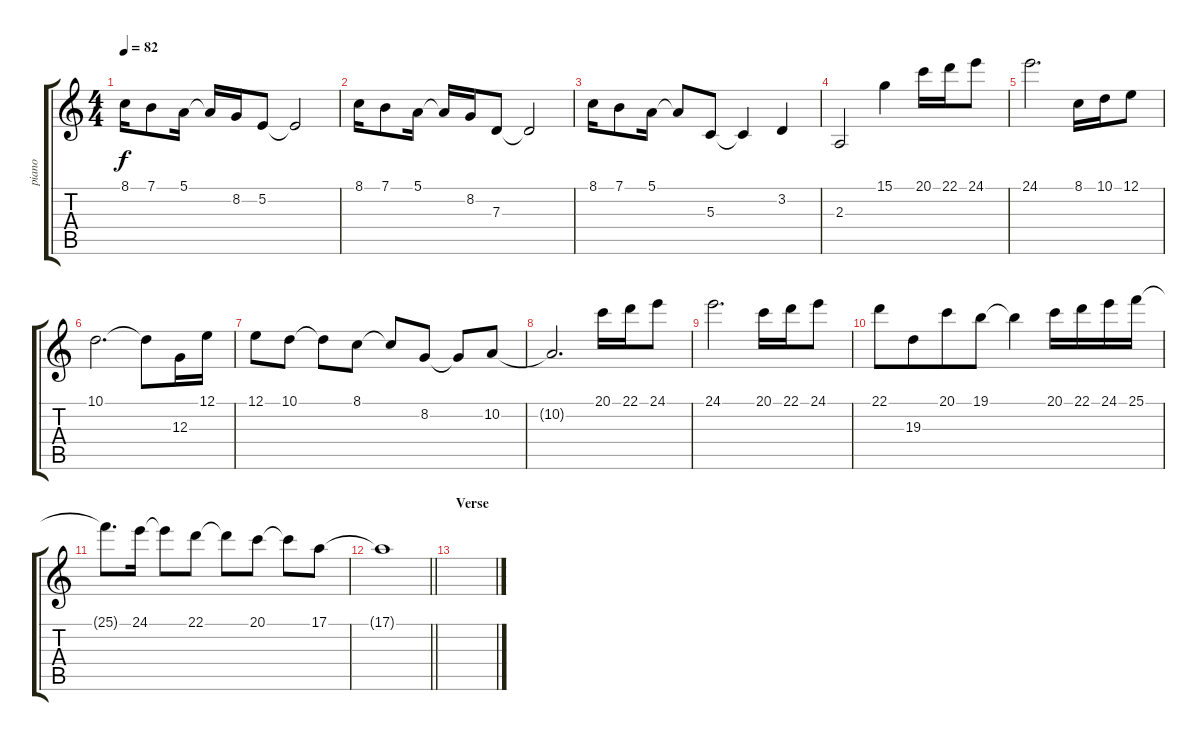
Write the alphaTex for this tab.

\track ("piano" "piano") {instrument acousticgrandpiano}
\staff {score tabs}
\tuning (E4 B3 G3 D3 A2 E2) {hide}
\ts (4 4)
\tempo 82
\clef g2
\ks c
8.1.16{dy f} 7.1.8 5.1.16 5.1{t}.16 8.2.16 5.2.8 5.2{t}.2 |
8.1.16 7.1.8 5.1.16 5.1{t}.16 8.2.16 7.3.8 7.3{t}.2 |
8.1.16 7.1.8 5.1.16 5.1{t}.8 5.3.8 5.3{t}.4 3.2.4 |
2.3.2 15.1.4 20.1.16 22.1.16 24.1.8 |
24.1.2{d} 8.1.16 10.1.16 12.1.8 |
10.1.2{d} 10.1{t}.8 12.3.16 12.1.16 |
12.1.8 10.1.8 10.1{t}.8 8.1.8 8.1{t}.8 8.2.8 8.2{t}.8 10.2.8 |
10.2{t}.2{d} 20.1.16 22.1.16 24.1.8 |
24.1.2{d} 20.1.16{beam Down} 22.1.16{beam Down} 24.1.8{beam Down} |
22.1.8 19.3.8{beam merge} 20.1.8 19.1.8 19.1{t}.4{beam Down} 20.1.16{beam Down} 22.1.16{beam Down} 24.1.16{beam Down} 25.1.16{beam Down} |
25.1{t}.8{d beam Down} 24.1.16{beam Down} 24.1{t}.8{beam Down} 22.1.8{beam Down} 22.1{t}.8{beam Down} 20.1.8{beam Down} 20.1{t}.8{beam Down} 17.1.8{beam Down} |
\barLineRight lightlight
17.1{t}.1 |
\section ("" "Verse")
